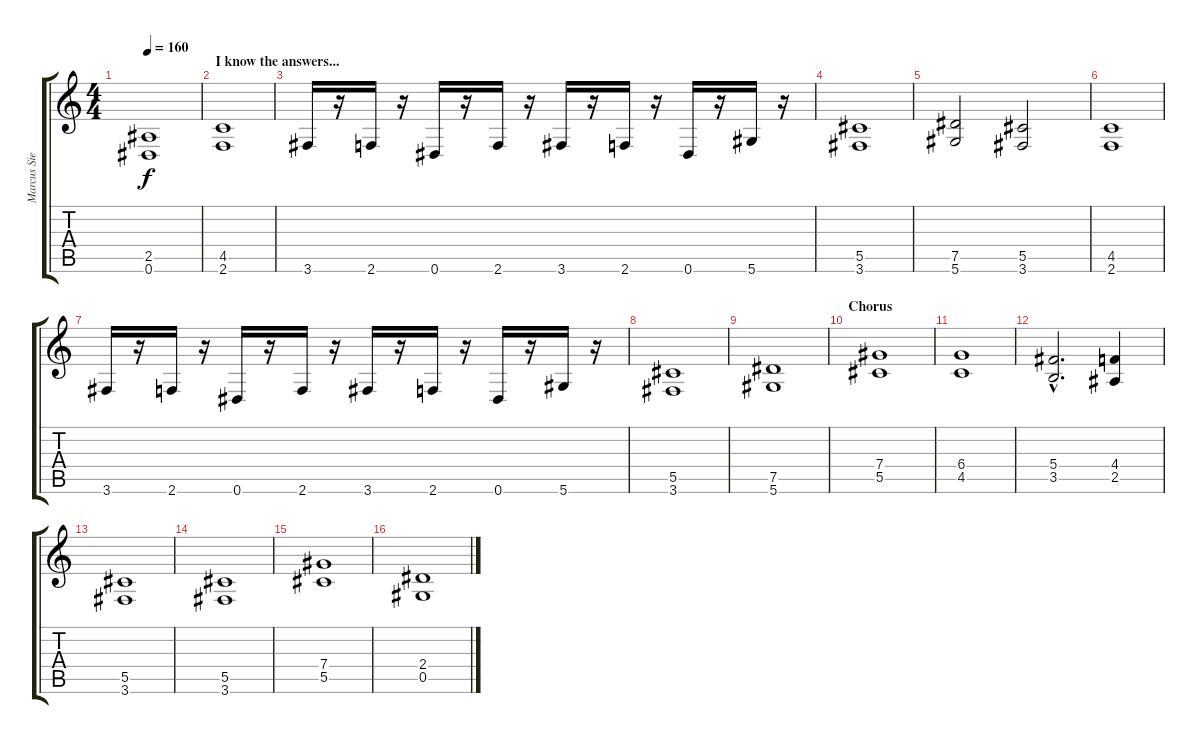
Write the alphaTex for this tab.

\track ("Marcus Siepen" "Marcus Sie") {instrument distortionguitar}
\staff {score tabs}
\tuning (Eb4 Bb3 Gb3 Db3 Ab2 Eb2) {hide}
\ts (4 4)
\tempo 160
\clef g2
\ks c
(2.5 0.6).1{dy f} |
\section ("" "I know the answers...")
(4.5 2.6).1{volume 12} |
3.6.16 r.16 2.6.16 r.16 0.6.16 r.16 2.6.16 r.16 3.6.16 r.16 2.6.16 r.16 0.6.16 r.16 5.6.16 r.16 |
(5.5 3.6).1 |
(7.5 5.6).2 (5.5 3.6).2 |
(4.5 2.6).1 |
3.6.16 r.16 2.6.16 r.16 0.6.16 r.16 2.6.16 r.16 3.6.16 r.16 2.6.16 r.16 0.6.16 r.16 5.6.16 r.16 |
(5.5 3.6).1 |
(7.5 5.6).1 |
\section ("" "Chorus")
(7.4 5.5).1 |
(6.4 4.5).1 |
(5.4{hac} 3.5{hac}).2{d} (4.4 2.5).4 |
(5.5 3.6).1 |
(5.5 3.6).1 |
(7.4 5.5).1 |
(2.4 0.5).1
